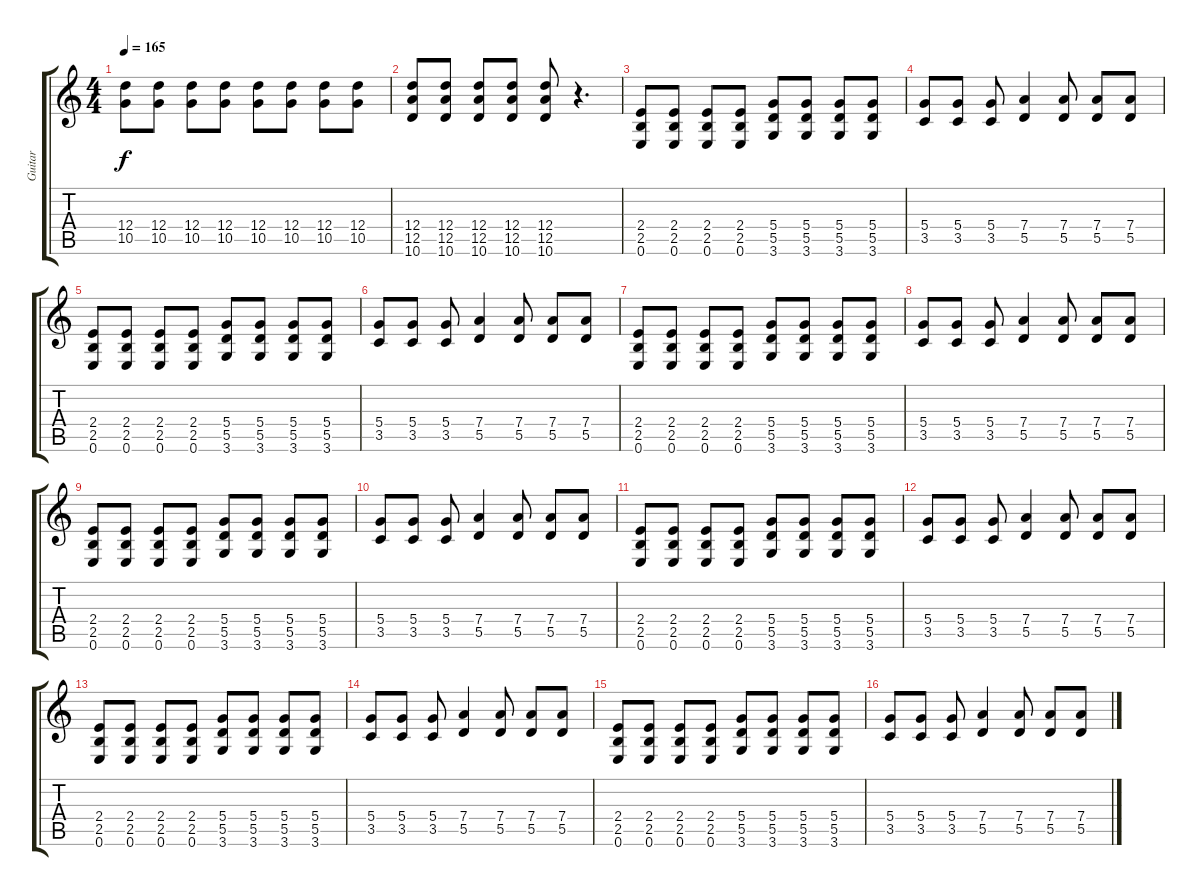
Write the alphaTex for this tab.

\track ("Guitar" "Guitar") {instrument distortionguitar}
\staff {score tabs}
\tuning (E4 B3 G3 D3 A2 E2) {hide}
\ts (4 4)
\tempo 165
\clef g2
\ks c
(12.4 10.5).8{dy f} (12.4 10.5).8 (12.4 10.5).8 (12.4 10.5).8 (12.4 10.5).8 (12.4 10.5).8 (12.4 10.5).8 (12.4 10.5).8 |
(12.4 12.5 10.6).8 (12.4 12.5 10.6).8 (12.4 12.5 10.6).8 (12.4 12.5 10.6).8 (12.4 12.5 10.6).8 r.4{d} |
(2.4 2.5 0.6).8 (2.4 2.5 0.6).8 (2.4 2.5 0.6).8 (2.4 2.5 0.6).8 (5.4 5.5 3.6).8 (5.4 5.5 3.6).8 (5.4 5.5 3.6).8 (5.4 5.5 3.6).8 |
(5.4 3.5).8 (5.4 3.5).8 (5.4 3.5).8 (7.4 5.5).4 (7.4 5.5).8 (7.4 5.5).8 (7.4 5.5).8 |
(2.4 2.5 0.6).8 (2.4 2.5 0.6).8 (2.4 2.5 0.6).8 (2.4 2.5 0.6).8 (5.4 5.5 3.6).8 (5.4 5.5 3.6).8 (5.4 5.5 3.6).8 (5.4 5.5 3.6).8 |
(5.4 3.5).8 (5.4 3.5).8 (5.4 3.5).8 (7.4 5.5).4 (7.4 5.5).8 (7.4 5.5).8 (7.4 5.5).8 |
(2.4 2.5 0.6).8 (2.4 2.5 0.6).8 (2.4 2.5 0.6).8 (2.4 2.5 0.6).8 (5.4 5.5 3.6).8 (5.4 5.5 3.6).8 (5.4 5.5 3.6).8 (5.4 5.5 3.6).8 |
(5.4 3.5).8 (5.4 3.5).8 (5.4 3.5).8 (7.4 5.5).4 (7.4 5.5).8 (7.4 5.5).8 (7.4 5.5).8 |
(2.4 2.5 0.6).8 (2.4 2.5 0.6).8 (2.4 2.5 0.6).8 (2.4 2.5 0.6).8 (5.4 5.5 3.6).8 (5.4 5.5 3.6).8 (5.4 5.5 3.6).8 (5.4 5.5 3.6).8 |
(5.4 3.5).8 (5.4 3.5).8 (5.4 3.5).8 (7.4 5.5).4 (7.4 5.5).8 (7.4 5.5).8 (7.4 5.5).8 |
(2.4 2.5 0.6).8 (2.4 2.5 0.6).8 (2.4 2.5 0.6).8 (2.4 2.5 0.6).8 (5.4 5.5 3.6).8 (5.4 5.5 3.6).8 (5.4 5.5 3.6).8 (5.4 5.5 3.6).8 |
(5.4 3.5).8 (5.4 3.5).8 (5.4 3.5).8 (7.4 5.5).4 (7.4 5.5).8 (7.4 5.5).8 (7.4 5.5).8 |
(2.4 2.5 0.6).8 (2.4 2.5 0.6).8 (2.4 2.5 0.6).8 (2.4 2.5 0.6).8 (5.4 5.5 3.6).8 (5.4 5.5 3.6).8 (5.4 5.5 3.6).8 (5.4 5.5 3.6).8 |
(5.4 3.5).8 (5.4 3.5).8 (5.4 3.5).8 (7.4 5.5).4 (7.4 5.5).8 (7.4 5.5).8 (7.4 5.5).8 |
(2.4 2.5 0.6).8 (2.4 2.5 0.6).8 (2.4 2.5 0.6).8 (2.4 2.5 0.6).8 (5.4 5.5 3.6).8 (5.4 5.5 3.6).8 (5.4 5.5 3.6).8 (5.4 5.5 3.6).8 |
(5.4 3.5).8 (5.4 3.5).8 (5.4 3.5).8 (7.4 5.5).4 (7.4 5.5).8 (7.4 5.5).8 (7.4 5.5).8
